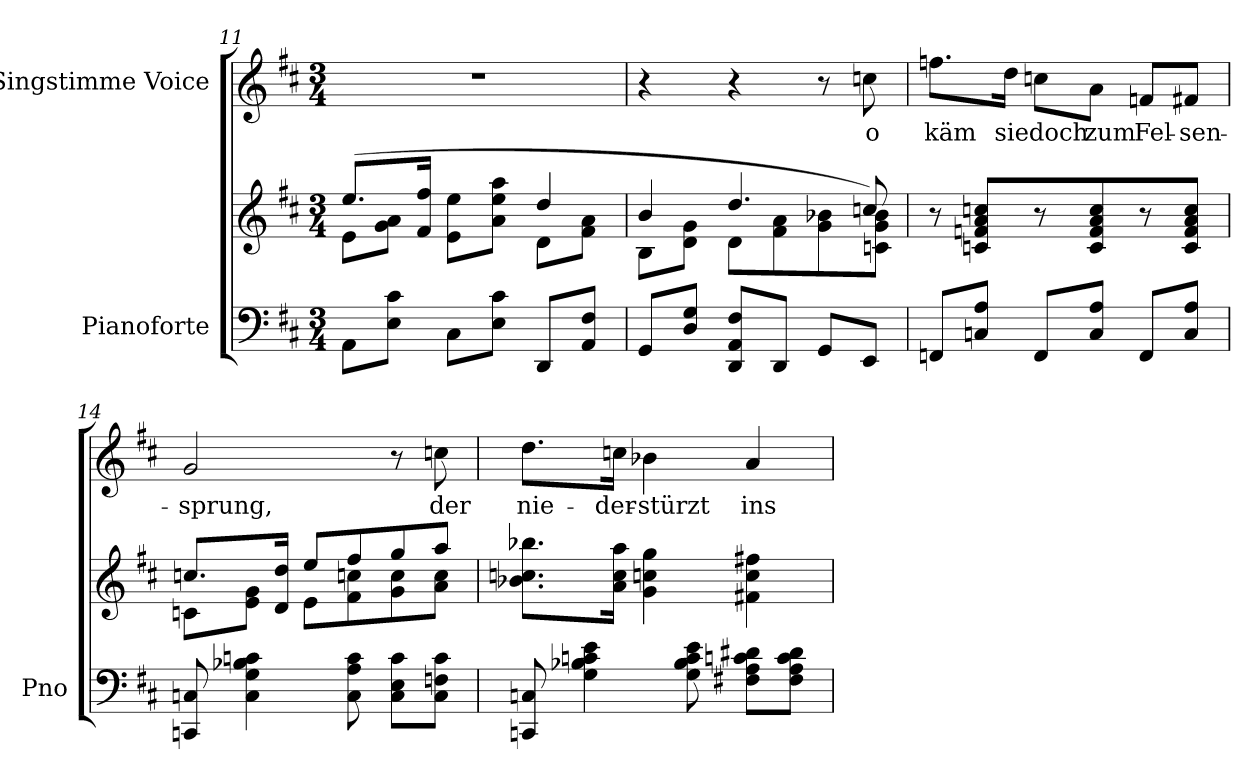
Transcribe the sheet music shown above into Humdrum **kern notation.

**kern	**kern	**kern	**text
*part2	*part2	*part1	*part1
*staff3	*staff2	*staff1	*staff1
*I"Pianoforte	*	*I"Singstimme Voice	*
*I'Pno	*	*	*
*clefF4	*clefG2	*clefG2	*
*k[f#c#]	*k[f#c#]	*k[f#c#]	*
*M3/4	*M3/4	*M3/4	*
=11	=11	=11	=11
*	*^	*	*
8AA\L	(>8.ee/L	8e\L	2.r	.
8E\ 8c#\J	.	8g\ 8a\J	.	.
.	16f#/ 16ff#/Jk	.	.	.
8C#\L	8e\ 8ee\L	4ryy	.	.
8E\ 8c#\J	8a\ 8ee\ 8aa\J	.	.	.
8DD/L	4dd/	8d\L	.	.
8AA/ 8F#/J	.	8f#\ 8a\J	.	.
=12	=12	=12	=12	=12
8GG/L	4b/	8B\L	4r	.
8D/ 8G/J	.	8d\ 8g\J	.	.
8DD/ 8AA/ 8F#/L	4.dd/	8d\L	4r	.
8DD/J	.	8f#\ 8a\	.	.
8GG/L	.	8g\ 8b-X\	8r	.
!	!	!	!	!LO:LY:b
8EE/J	8ccn/)	8cn\ 8g\ 8b-\J	8ccn\	o
=13	=13	=13	=13	=13
!	!	!	!	!LO:LY:b
*	*v	*v	*	*
8FFn/L	8r	8.ffn\L	käm
8Cn/ 8A/J	8cn/ 8fn/ 8a/ 8ccn/L	.	.
!	!	!	!LO:LY:b
.	.	16dd\Jk	sie
!	!	!	!LO:LY:b
8FF/L	8r	8ccn\L	doch
!	!	!	!LO:LY:b
8C/ 8A/J	8c/ 8f/ 8a/ 8cc/	8a\J	zum
!	!	!	!LO:LY:b
8FF/L	8r	8fn/L	Fel-
!	!	!	!LO:LY:b
8C/ 8A/J	8c/ 8f/ 8a/ 8cc/J	8f#X/J	-sen-
=14	=14	=14	=14
*	*^	*	*
!	!	!	!	!LO:LY:b
8CCn/ 8Cn/	8.ccn/L	8cn\L	2g/	-sprung,
4C\ 4G\ 4B-X\ 4cn\	.	8e\ 8g\J	.	.
.	16d/ 16dd/Jk	.	.	.
.	8ee/L	8e\L	.	.
8C\ 8A\ 8c\	8ff#/	8f#\ 8ccn\	.	.
8C\ 8E\ 8c\L	8gg/	8g\ 8cc\	8r	.
!	!	!	!	!LO:LY:b
8C\ 8Fn\ 8c\J	8aa/J	8a\ 8cc\J	8ccn\	der
!!LO:PB:g=z
=15	=15	=15	=15	=15
!	!	!	!	!LO:LY:b
*	*v	*v	*	*
8CCn/ 8Cn/	8.b-X\ 8.ccn\ 8.bb-X\L	8.dd\L	nie-
4G\ 4B-X\ 4cn\ 4e\	.	.	.
!	!	!	!LO:LY:b
.	16a\ 16cc\ 16aa\Jk	16ccn\Jk	-der-
!	!	!	!LO:LY:b
.	4g\ 4ccn\ 4gg\	4b-X\	-stürzt
8G\ 8B-\ 8c\ 8e\	.	.	.
!	!	!	!LO:LY:b
8F#X\ 8A\ 8cn\ 8d#X\L	4f#X\ 4cc\ 4ff#X\	4a/	ins
8F#\ 8A\ 8c\ 8d#\J	.	.	.
=	=	=	=
*-	*-	*-	*-
